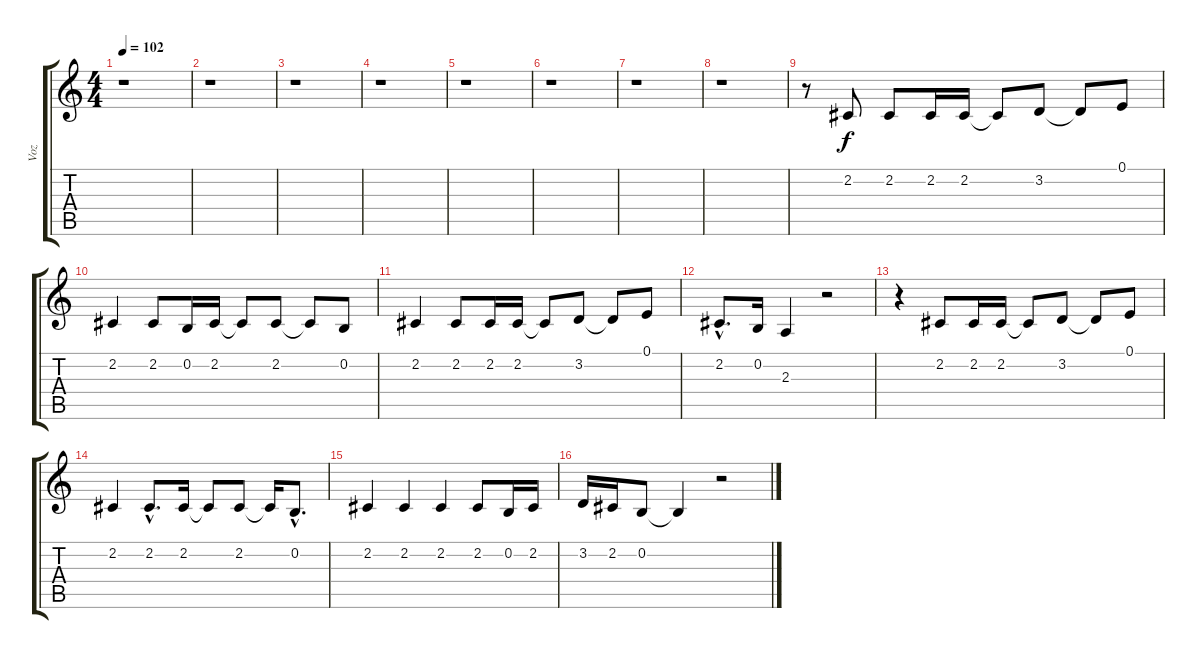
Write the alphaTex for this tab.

\track ("Voz" "Voz") {instrument drawbarorgan}
\staff {score tabs}
\tuning (E4 B3 G3 D3 A2 E2) {hide}
\ts (4 4)
\tempo 102
\clef g2
\ks c
r.1{dy f instrument drawbarorgan} |
r.1 |
r.1 |
r.1 |
r.1 |
r.1 |
r.1 |
r.1 |
r.8 2.2.8 2.2.8 2.2.16 2.2.16 2.2{t}.8 3.2.8 3.2{t}.8 0.1.8 |
2.2.4 2.2.8 0.2.16 2.2.16 2.2{t}.8 2.2.8 2.2{t}.8 0.2.8 |
2.2.4 2.2.8 2.2.16 2.2.16 2.2{t}.8 3.2.8 3.2{t}.8 0.1.8 |
2.2{hac}.8{d} 0.2.16 2.3.4 r.2 |
r.4 2.2.8 2.2.16 2.2.16 2.2{t}.8 3.2.8 3.2{t}.8 0.1.8 |
2.2.4 2.2{hac}.8{d} 2.2.16 2.2{t}.8 2.2.8 2.2{t}.16 0.2{hac}.8{d} |
2.2.4 2.2.4 2.2.4 2.2.8 0.2.16 2.2.16 |
3.2.16 2.2.16 0.2.8 0.2{t}.4 r.2
